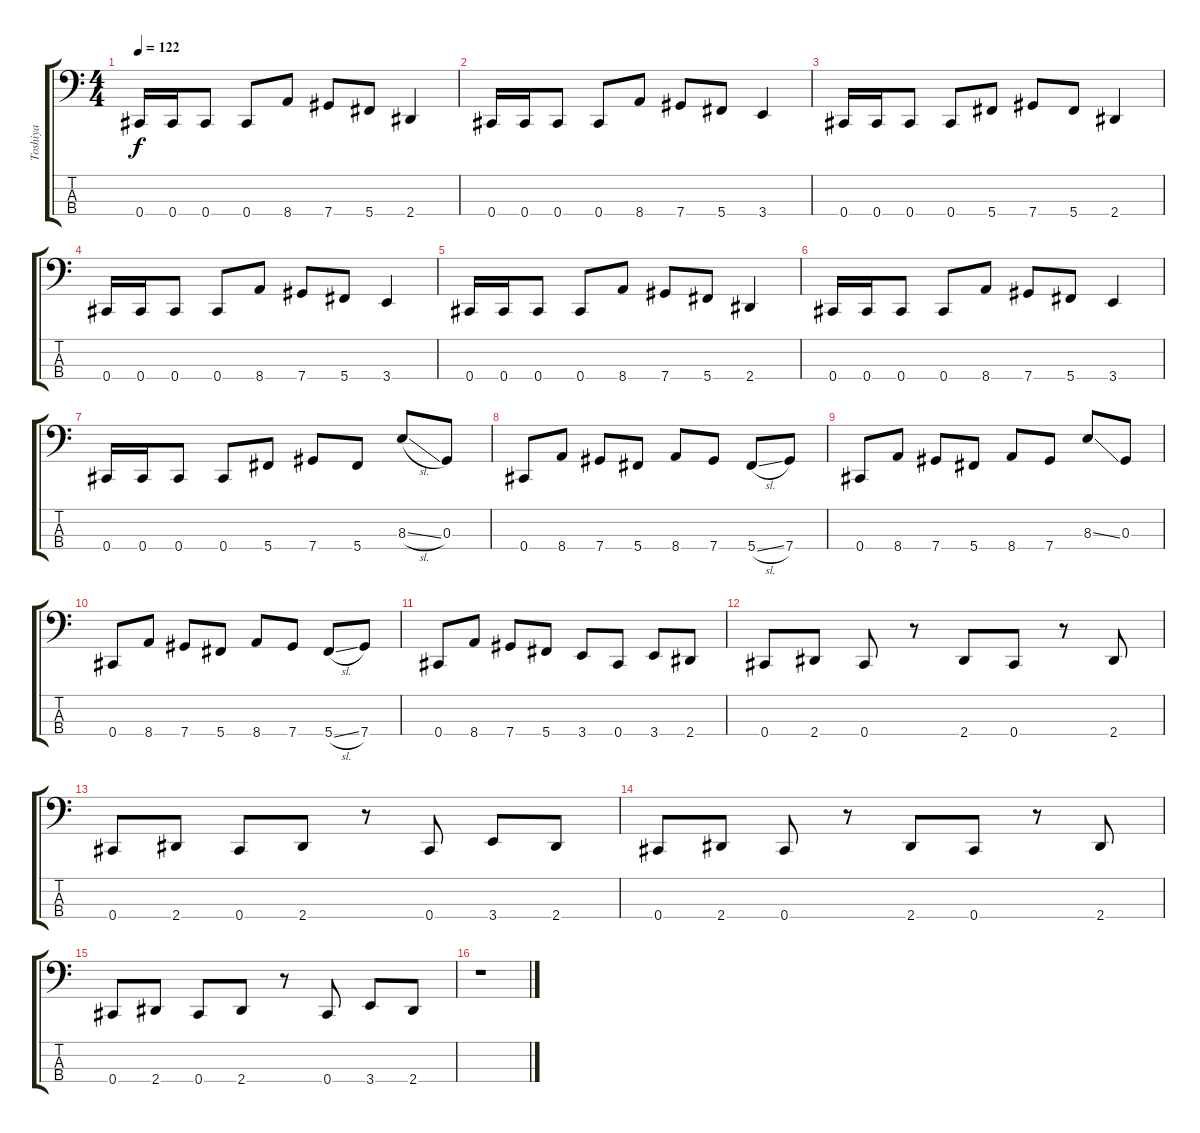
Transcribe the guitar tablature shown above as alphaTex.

\track ("Toshiya" "Toshiya") {instrument electricbasspick}
\staff {score tabs}
\tuning (Gb2 Db2 Ab1 Db1) {hide}
\ts (4 4)
\tempo 122
\clef f4
\ks c
0.4.16{dy f} 0.4.16 0.4.8 0.4.8 8.4.8 7.4.8 5.4.8 2.4.4 |
0.4.16 0.4.16 0.4.8 0.4.8 8.4.8 7.4.8 5.4.8 3.4.4 |
0.4.16 0.4.16 0.4.8 0.4.8 5.4.8 7.4.8 5.4.8 2.4.4 |
0.4.16 0.4.16 0.4.8 0.4.8 8.4.8 7.4.8 5.4.8 3.4.4 |
0.4.16 0.4.16 0.4.8 0.4.8 8.4.8 7.4.8 5.4.8 2.4.4 |
0.4.16 0.4.16 0.4.8 0.4.8 8.4.8 7.4.8 5.4.8 3.4.4 |
0.4.16 0.4.16 0.4.8 0.4.8 5.4.8 7.4.8 5.4.8 8.3{sl}.8 0.3.8 |
0.4.8 8.4.8 7.4.8 5.4.8 8.4.8 7.4.8 5.4{sl}.8 7.4.8 |
0.4.8 8.4.8 7.4.8 5.4.8 8.4.8 7.4.8 8.3{ss}.8 0.3.8 |
0.4.8 8.4.8 7.4.8 5.4.8 8.4.8 7.4.8 5.4{sl}.8 7.4.8 |
0.4.8 8.4.8 7.4.8 5.4.8 3.4.8 0.4.8 3.4.8 2.4.8 |
0.4.8 2.4.8 0.4.8 r.8 2.4.8 0.4.8 r.8 2.4.8 |
0.4.8 2.4.8 0.4.8 2.4.8 r.8 0.4.8 3.4.8 2.4.8 |
0.4.8 2.4.8 0.4.8 r.8 2.4.8 0.4.8 r.8 2.4.8 |
0.4.8 2.4.8 0.4.8 2.4.8 r.8 0.4.8 3.4.8 2.4.8 |
r.1
